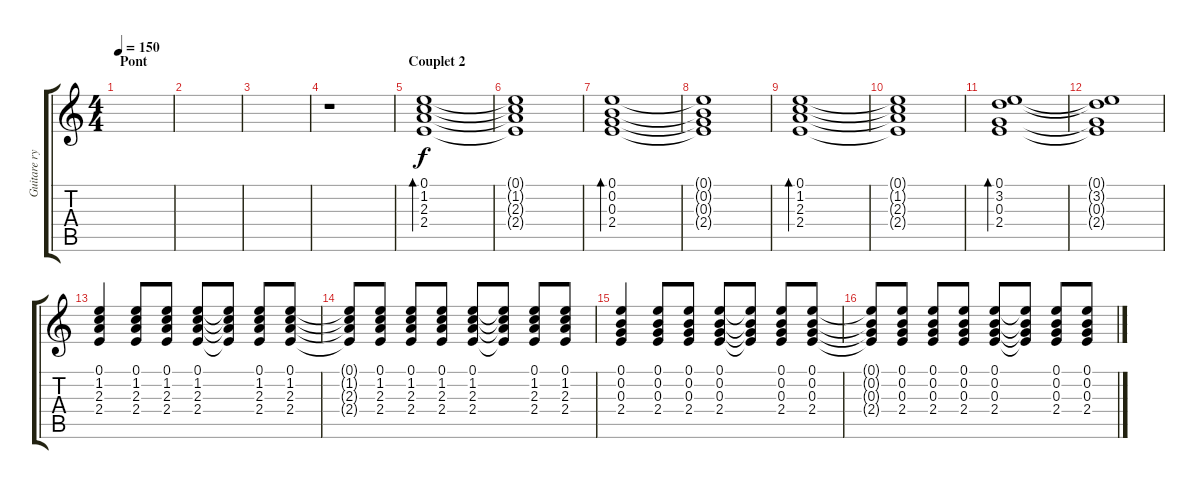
\track ("Guitare rythmique" "Guitare ry") {instrument acousticguitarnylon}
\staff {score tabs}
\tuning (E4 B3 G3 D3 A2 E2) {hide}
\ts (4 4)
\section ("" "Pont")
\tempo 150
\clef g2
\ks c
|
|
|
r.1 |
\section ("" "Couplet 2")
(0.1 1.2 2.3 2.4).1{bd 240} |
(0.1{t} 1.2{t} 2.3{t} 2.4{t}).1 |
(0.1 0.2 0.3 2.4).1{bd 240} |
(0.1{t} 0.2{t} 0.3{t} 2.4{t}).1 |
(0.1 1.2 2.3 2.4).1{bd 240} |
(0.1{t} 1.2{t} 2.3{t} 2.4{t}).1 |
(0.1 3.2 0.3 2.4).1{bd 240} |
(0.1{t} 3.2{t} 0.3{t} 2.4{t}).1 |
(0.1 1.2 2.3 2.4).4{volume 10} (0.1 1.2 2.3 2.4).8 (0.1 1.2 2.3 2.4).8 (0.1 1.2 2.3 2.4).8 (0.1{t} 1.2{t} 2.3{t} 2.4{t}).8 (0.1 1.2 2.3 2.4).8 (0.1 1.2 2.3 2.4).8 |
(0.1{t} 1.2{t} 2.3{t} 2.4{t}).8 (0.1 1.2 2.3 2.4).8 (0.1 1.2 2.3 2.4).8 (0.1 1.2 2.3 2.4).8 (0.1 1.2 2.3 2.4).8 (0.1{t} 1.2{t} 2.3{t} 2.4{t}).8 (0.1 1.2 2.3 2.4).8 (0.1 1.2 2.3 2.4).8 |
(0.1 0.2 0.3 2.4).4 (0.1 0.2 0.3 2.4).8 (0.1 0.2 0.3 2.4).8 (0.1 0.2 0.3 2.4).8 (0.1{t} 0.2{t} 0.3{t} 2.4{t}).8 (0.1 0.2 0.3 2.4).8 (0.1 0.2 0.3 2.4).8 |
(0.1{t} 0.2{t} 0.3{t} 2.4{t}).8 (0.1 0.2 0.3 2.4).8 (0.1 0.2 0.3 2.4).8 (0.1 0.2 0.3 2.4).8 (0.1 0.2 0.3 2.4).8 (0.1{t} 0.2{t} 0.3{t} 2.4{t}).8 (0.1 0.2 0.3 2.4).8 (0.1 0.2 0.3 2.4).8
